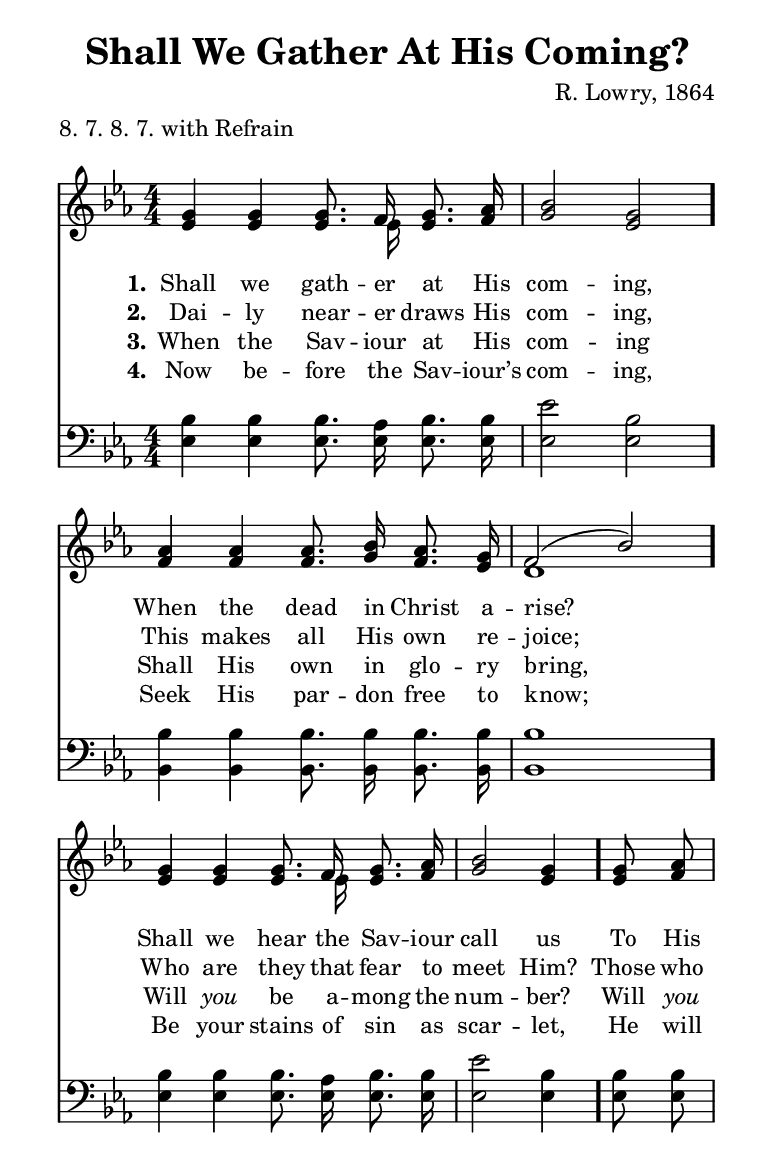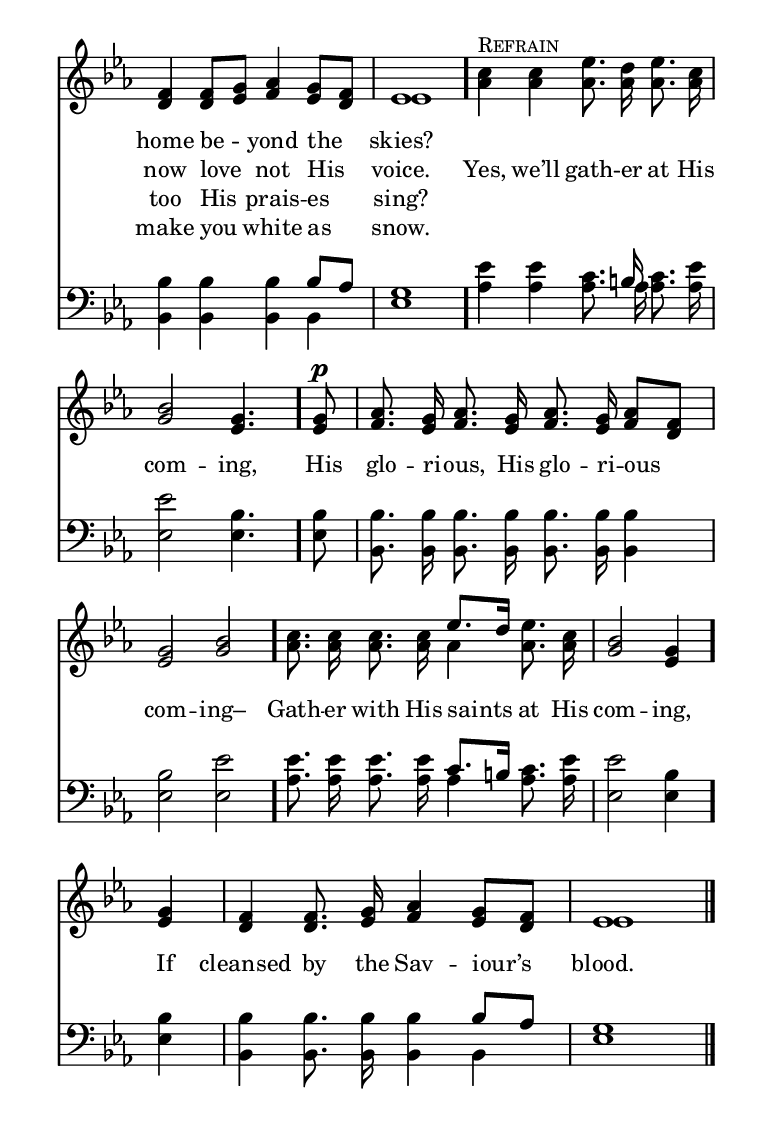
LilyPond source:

\include "common/global.ily"
\paper {
  \include "common/paper.ily"
}

\header{
  %gospel
  hymnnumber = "35"
  title = "Shall We Gather At His Coming?"
  tunename = "Beautiful River"
  meter = "8. 7. 8. 7. with Refrain"
  poet = ""
  composer = "R. Lowry, 1864"
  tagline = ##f
}

% for fermata in MIDI
ta = { \tempo 4=90 }
tb = { \tempo 4=45 }

patternAA = { c4 c4 c8. c16 c8. c16 | c2 c2   }
patternAB = { c4 c4 c8. c16 c8. c16 | c2( c2) }
patternAC = { c4 c4 c8. c16 c8. c16 | c1      }
patternAD = { c4 c4 c8. c16 c8. c16 | c2 c4   }
patternAE = { c4 c4 c8. c16 c8. c16 | c2 c4.  }

patternBA = { c8 c8 | c4 c8[ c8] c4 c8[ c8] | c1 }
patternBB = { c8 c8 | c4 c4      c4 c8[ c8] | c1 }
patternBC = { c8 c8 | c4 c4      c4 c4      | c1 }

patternCA = { c8 | c8. c16 c8. c16 c8. c16 c8[ c8] | c2 c2 }
patternCB = { c8 | c8. c16 c8. c16 c8. c16 c4      | c2 c2 }

patternDA = { c8. c16 c8. c16 c8.[ c16] c8. c16 | c2 c4 }
patternDB = { c8. c16 c8. c16 c4        c8. c16 | c2 c4 }

patternEA = { c4 | c4 c8. c16 c4 c8[ c8] | c1 }
patternEB = { c4 | c4 c8. c16 c4 c4      | c1 }

global = {
  \include "common/overrides.ily"
  \override Staff.TimeSignature.style = #'numbered
  \time 4/4
  \override Score.MetronomeMark.transparent = ##t % hide all fermata changes too
  \ta
  \key ees \major
  \autoBeamOff
}

notesSoprano = {
\global
\relative c'' {

  \changePitch \patternAA { g g g f g aes | bes g }
  \changePitch \patternAB { aes aes aes bes aes g | f bes }
  \changePitch \patternAD { g g g f g aes | bes g }
  \changePitch \patternBA { g aes | f f g aes g f | ees }

  << s^\markup { \small \caps "Refrain" }
  \changePitch \patternAE { c' c ees d ees c | bes g } >>
  \changePitch \patternCA { g^\markup { \dynamic p } | aes g aes g aes g aes f | g bes }
  \changePitch \patternDA { c c c c ees d ees c | bes g }
  \changePitch \patternEA { g | f f g aes g f | ees }

  \bar "|."

}
}

notesAlto = {
\global
\relative e' {

  \changePitch \patternAA { ees ees ees ees ees f | g ees }
  \changePitch \patternAC { f f f g f ees | d }
  \changePitch \patternAD { ees ees ees ees ees f | g ees }
  \changePitch \patternBA { ees f | d d ees f ees d | ees }

  \changePitch \patternAE { aes aes aes aes aes aes | g ees }
  \changePitch \patternCA { ees | f ees f ees f ees f d | ees g }
  \changePitch \patternDB { aes aes aes aes aes aes aes | g ees }
  \changePitch \patternEA { ees | d d ees f ees d | ees }

}
}

notesTenor = {
\global
\relative a {

  \changePitch \patternAA { bes bes bes aes bes bes | ees bes }
  \changePitch \patternAC { bes bes bes bes bes bes | bes }
  \changePitch \patternAD { bes bes bes aes bes bes | ees bes }
  \changePitch \patternBB { bes bes | bes bes bes bes aes | g }

  \changePitch \patternAE { ees' ees c b c ees | ees bes }
  \changePitch \patternCB { bes | bes bes bes bes bes bes bes | bes ees }
  \changePitch \patternDA { ees ees ees ees c b c ees | ees bes }
  \changePitch \patternEA { bes | bes bes bes bes bes aes | g }

}
}

notesBass = {
\global
\relative f {

  \changePitch \patternAA { ees ees ees ees ees ees | ees ees }
  \changePitch \patternAC { bes bes bes bes bes bes | bes }
  \changePitch \patternAD { ees ees ees ees ees ees | ees ees }
  \changePitch \patternBC { ees ees | bes bes bes bes | ees }

  \changePitch \patternAE { aes aes aes aes aes aes | ees ees }
  \changePitch \patternCB { ees | bes bes bes bes bes bes bes | ees ees }
  \changePitch \patternDB { aes aes aes aes aes aes aes | ees ees }
  \changePitch \patternEB { ees | bes bes bes bes bes | ees }

}
}

Refrain = \lyricmode {

Yes, we’ll gath -- er at His com -- ing, \bar "."
His glo -- ri -- ous, His glo -- ri -- ous com -- ing– \bar "."
Gath -- er with His saints at His com -- ing, \bar "."
If cleansed by the Sav -- iour’s blood. \bar "."

}

wordsA = \lyricmode {
\set stanza = "1."

Shall we gath -- er at His com -- ing, \bar "."
When the dead in Christ a -- rise? \bar "."
Shall we hear the Sav -- iour call us \bar "."
To His home be -- yond the skies? \bar "."

}

wordsB = \lyricmode {
\set stanza = "2."

Dai -- ly near -- er draws His com -- ing,
This makes all His own re -- joice;
Who are they that fear to meet Him?
Those who now love not His voice.

\Refrain

}

wordsC = \lyricmode {
\set stanza = "3."

When the Sav -- iour at His com -- ing
Shall His own in glo -- ry bring,
Will { \italicsOn } you { \italicsOff } be a -- mong the num -- ber?
Will { \italicsOn } you { \italicsOff } too His prais -- es sing?

}

wordsD = \lyricmode {
\set stanza = "4."

Now be -- fore the Sav -- iour’s com -- ing,
Seek His par -- don free to know;
Be your stains of sin as scar -- let,
He will make you white as snow.

}

\score {
  \context ChoirStaff <<
    \context Staff = upper <<
      \set Staff.autoBeaming = ##f
      \set ChoirStaff.systemStartDelimiter = #'SystemStartBar
      \set ChoirStaff.printPartCombineTexts = ##f
      \partcombine #'(2 . 9) \notesSoprano \notesAlto
      \context NullVoice = sopranos { \voiceOne << \notesSoprano >> }
      \context NullVoice = altos { \voiceTwo << \notesAlto >> }
      \context Lyrics = one   \lyricsto sopranos \wordsA
      \context Lyrics = two   \lyricsto sopranos \wordsB
      \context Lyrics = three \lyricsto sopranos \wordsC
      \context Lyrics = four  \lyricsto sopranos \wordsD
      %\context Lyrics = five  \lyricsto sopranos \wordsE
    >>
    \context Staff = men <<
      \set Staff.autoBeaming = ##f
      \clef bass
      \set ChoirStaff.printPartCombineTexts = ##f
      \partcombine #'(2 . 9) \notesTenor \notesBass
      \context NullVoice = tenors { \voiceOne << \notesTenor >> }
      \context NullVoice = basses { \voiceTwo << \notesBass >> }
    >>
  >>
  \layout {
    \include "common/layout.ily"
  }
  \midi{
    \include "common/midi.ily"
  }
}

%\markup { \fill-line { \column {
%  \line{ \bold 5 \column { \wordsE } } \combine \null \vspace #0.4
%  \line{ \bold 6 \column { \wordsF } } \combine \null \vspace #0.4
%  \line{ \bold 7 \column { \wordsG } } \combine \null \vspace #0.4
%  \line{ \bold 8 \column { \wordsH } } \combine \null \vspace #0.4
%} } }

\version "2.19.49"  % necessary for upgrading to future LilyPond versions.

% vi:set et ts=2 sw=2 ai nocindent syntax=lilypond:
